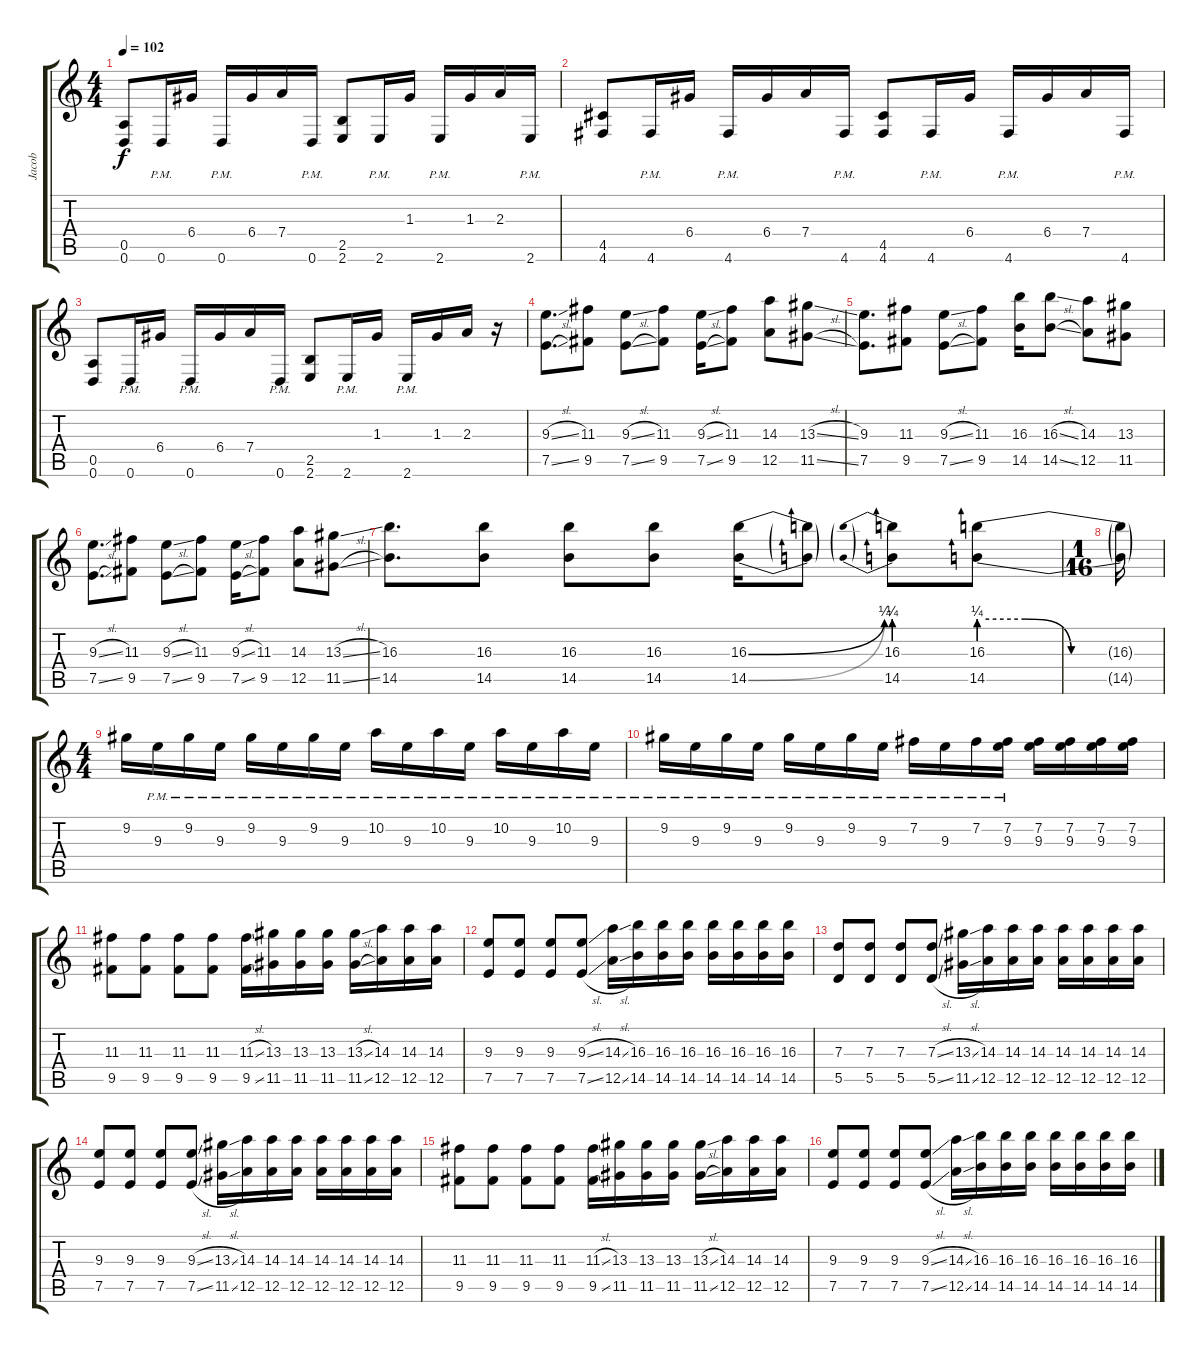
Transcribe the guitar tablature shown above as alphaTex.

\track ("Jacob" "Jacob") {instrument overdrivenguitar}
\staff {score tabs}
\tuning (E4 B3 G3 D3 A2 D2) {hide}
\ts (4 4)
\tempo 102
\clef g2
\ks c
(0.5 0.6).8{dy f} 0.6{pm}.16 6.4.16 0.6{pm}.16 6.4.16 7.4.16 0.6{pm}.16 (2.5 2.6).8 2.6{pm}.16 1.3.16 2.6{pm}.16 1.3.16 2.3.16 2.6{pm}.16 |
(4.5 4.6).8 4.6{pm}.16 6.4.16 4.6{pm}.16 6.4.16 7.4.16 4.6{pm}.16 (4.5 4.6).8 4.6{pm}.16 6.4.16 4.6{pm}.16 6.4.16 7.4.16 4.6{pm}.16 |
(0.5 0.6).8 0.6{pm}.16 6.4.16 0.6{pm}.16 6.4.16 7.4.16 0.6{pm}.16 (2.5 2.6).8 2.6{pm}.16 1.3.16 2.6{pm}.16 1.3.16 2.3.16 r.16 |
(9.3{sl} 7.5{sl}).8{d} (11.3 9.5).8 (9.3{sl} 7.5{sl}).8 (11.3 9.5).8 (9.3{sl} 7.5{sl}).16 (11.3 9.5).8 (14.3 12.5).8 (13.3{sl} 11.5{sl}).8 |
(9.3 7.5).8{d} (11.3 9.5).8 (9.3{sl} 7.5{sl}).8 (11.3 9.5).8 (16.3 14.5).16 (16.3{sl} 14.5{sl}).8 (14.3 12.5).8 (13.3 11.5).8 |
(9.3{sl} 7.5{sl}).8{d} (11.3 9.5).8 (9.3{sl} 7.5{sl}).8 (11.3 9.5).8 (9.3{sl} 7.5{sl}).16 (11.3 9.5).8 (14.3 12.5).8 (13.3{sl} 11.5{sl}).8 |
(16.3 14.5).8{d} (16.3 14.5).8 (16.3 14.5).8 (16.3 14.5).8 (16.3{be (bend 0 0 60 1)} 14.5{be (bend 0 0 60 1)}).16 (16.3{t} 14.5{t}).8 (16.3{be (prebend 0 1 60 1)} 14.5{be (prebend 0 1 60 1)}).8 (16.3{be (custom 0 1 15 1 30 0 60 0)} 14.5{be (custom 0 1 15 1 30 0 60 0)}).8 |
\ts (1 16)
(16.3{t} 14.5{t}).16 |
\ts (4 4)
9.2.16 9.3{pm}.16 9.2{pm}.16 9.3{pm}.16 9.2{pm}.16 9.3{pm}.16 9.2{pm}.16 9.3{pm}.16 10.2{pm}.16 9.3{pm}.16 10.2{pm}.16 9.3{pm}.16 10.2{pm}.16 9.3{pm}.16 10.2{pm}.16 9.3{pm}.16 |
9.2{pm}.16 9.3{pm}.16 9.2{pm}.16 9.3{pm}.16 9.2{pm}.16 9.3{pm}.16 9.2{pm}.16 9.3{pm}.16 7.2{pm}.16 9.3{pm}.16 7.2{pm}.16 (7.2{pm} 9.3).16 (7.2 9.3).16 (7.2 9.3).16 (7.2 9.3).16 (7.2 9.3).16 |
(11.3 9.5).8 (11.3 9.5).8 (11.3 9.5).8 (11.3 9.5).8 (11.3{sl} 9.5{sl}).16 (13.3 11.5).16 (13.3 11.5).16 (13.3 11.5).16 (13.3{sl} 11.5{sl}).16 (14.3 12.5).16 (14.3 12.5).16 (14.3 12.5).16 |
(9.3 7.5).8 (9.3 7.5).8 (9.3 7.5).8 (9.3{sl} 7.5{sl}).8 (14.3{sl} 12.5{sl}).16 (16.3 14.5).16 (16.3 14.5).16 (16.3 14.5).16 (16.3 14.5).16 (16.3 14.5).16 (16.3 14.5).16 (16.3 14.5).16 |
(7.3 5.5).8 (7.3 5.5).8 (7.3 5.5).8 (7.3{sl} 5.5{sl}).8 (13.3{sl} 11.5{sl}).16 (14.3 12.5).16 (14.3 12.5).16 (14.3 12.5).16 (14.3 12.5).16 (14.3 12.5).16 (14.3 12.5).16 (14.3 12.5).16 |
(9.3 7.5).8 (9.3 7.5).8 (9.3 7.5).8 (9.3{sl} 7.5{sl}).8 (13.3{sl} 11.5{sl}).16 (14.3 12.5).16 (14.3 12.5).16 (14.3 12.5).16 (14.3 12.5).16 (14.3 12.5).16 (14.3 12.5).16 (14.3 12.5).16 |
(11.3 9.5).8 (11.3 9.5).8 (11.3 9.5).8 (11.3 9.5).8 (11.3{sl} 9.5{sl}).16 (13.3 11.5).16 (13.3 11.5).16 (13.3 11.5).16 (13.3{sl} 11.5{sl}).16 (14.3 12.5).16 (14.3 12.5).16 (14.3 12.5).16 |
(9.3 7.5).8 (9.3 7.5).8 (9.3 7.5).8 (9.3{sl} 7.5{sl}).8 (14.3{sl} 12.5{sl}).16 (16.3 14.5).16 (16.3 14.5).16 (16.3 14.5).16 (16.3 14.5).16 (16.3 14.5).16 (16.3 14.5).16 (16.3 14.5).16
